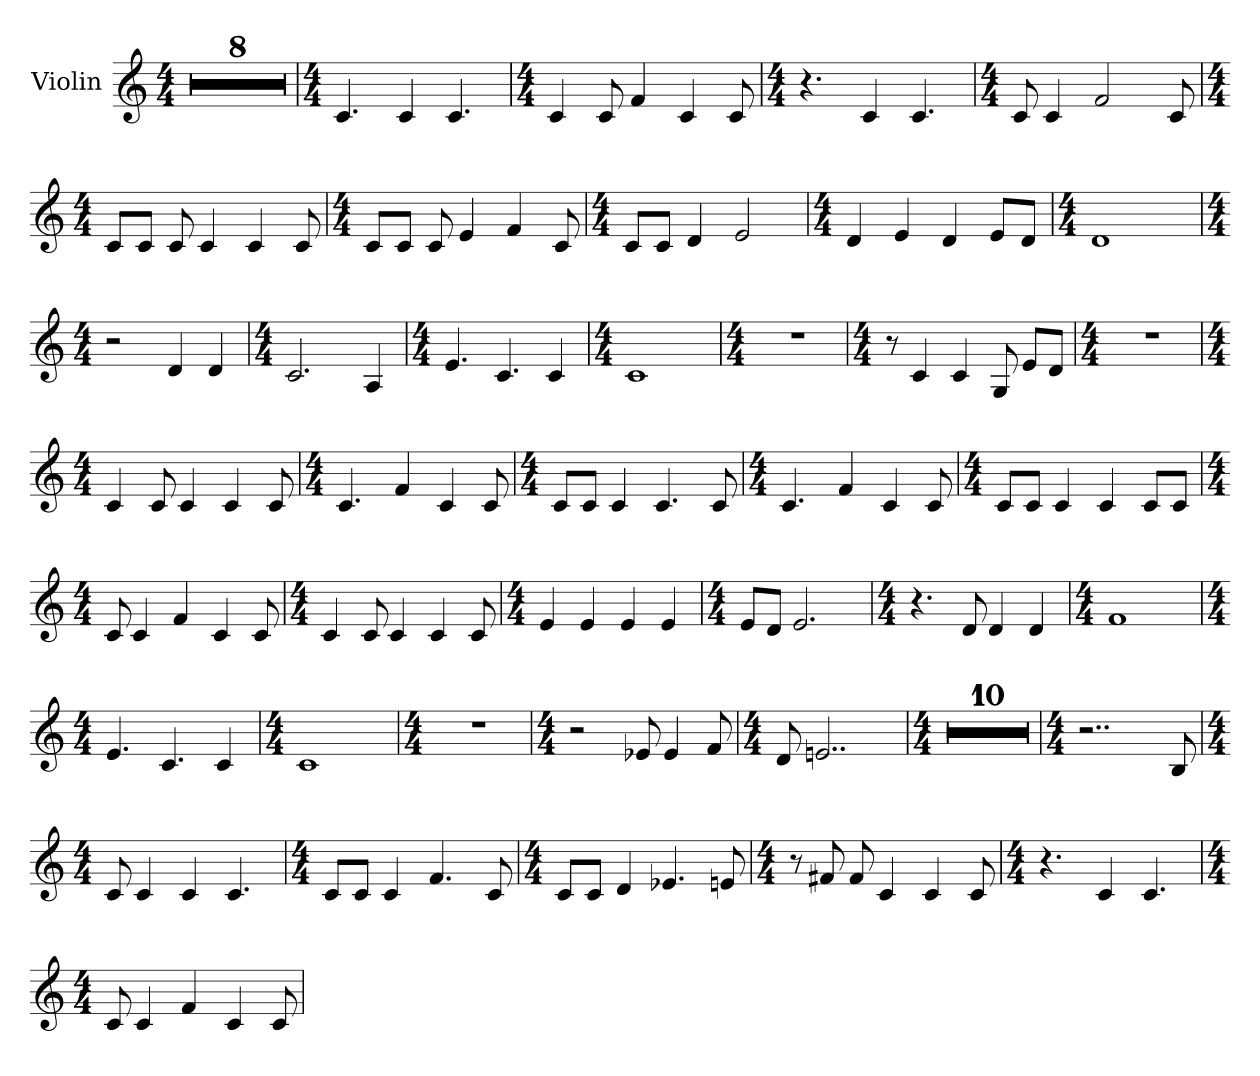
**kern
*part1
*staff1
*I"Violin
*I'Vln
*M4/4
=
1r
=
*M4/4
1r
=
*M4/4
1r
=
*M4/4
1r
=
*M4/4
1r
=
*M4/4
1r
=
*M4/4
1r
=
*M4/4
1r
=
*M4/4
4.c
4c
4.c
=
*M4/4
4c
8c
4f
4c
8c
=
*M4/4
4.r
4c
4.c
=
*M4/4
8c
4c
2f
8c
=
*M4/4
8cL
8cJ
8c
4c
4c
8c
=
*M4/4
8cL
8cJ
8c
4e
4f
8c
=
*M4/4
8cL
8cJ
4d
2e
=
*M4/4
4d
4e
4d
8eL
8dJ
=
*M4/4
1d
=
*M4/4
2r
4d
4d
=
*M4/4
2.c
4A
=
*M4/4
4.e
4.c
4c
=
*M4/4
1c
=
*M4/4
1r
=
*M4/4
8r
4c
4c
8G
8eL
8dJ
=
*M4/4
1r
=
*M4/4
4c
8c
4c
4c
8c
=
*M4/4
4.c
4f
4c
8c
=
*M4/4
8cL
8cJ
4c
4.c
8c
=
*M4/4
4.c
4f
4c
8c
=
*M4/4
8cL
8cJ
4c
4c
8cL
8cJ
=
*M4/4
8c
4c
4f
4c
8c
=
*M4/4
4c
8c
4c
4c
8c
=
*M4/4
4e
4e
4e
4e
=
*M4/4
8eL
8dJ
2.e
=
*M4/4
4.r
8d
4d
4d
=
*M4/4
1f
=
*M4/4
4.e
4.c
4c
=
*M4/4
1c
=
*M4/4
1r
=
*M4/4
2r
8e-X
4e-
8f
=
*M4/4
8d
2..en
=
*M4/4
1r
=
*M4/4
1r
=
*M4/4
1r
=
*M4/4
1r
=
*M4/4
1r
=
*M4/4
1r
=
*M4/4
1r
=
*M4/4
1r
=
*M4/4
1r
=
*M4/4
1r
=
*M4/4
2..r
8B
=
*M4/4
8c
4c
4c
4.c
=
*M4/4
8cL
8cJ
4c
4.f
8c
=
*M4/4
8cL
8cJ
4d
4.e-X
8en
=
*M4/4
8r
8f#X
8f#
4c
4c
8c
=
*M4/4
4.r
4c
4.c
=
*M4/4
8c
4c
4f
4c
8c
=
*-
